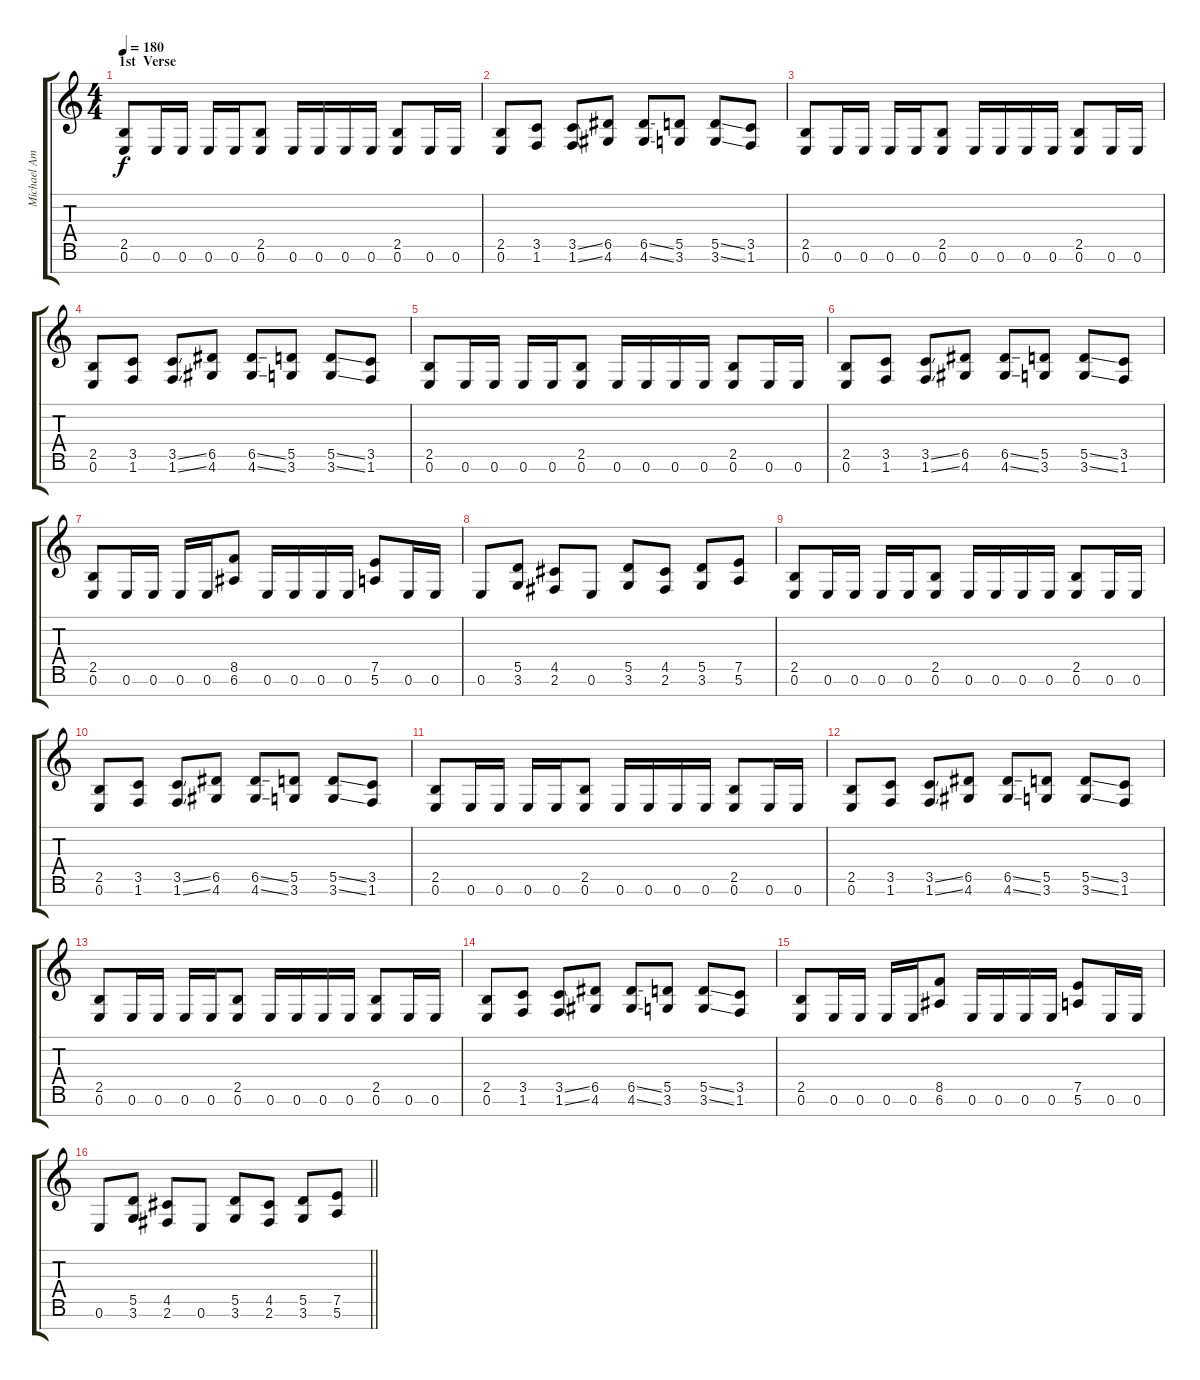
\track ("Michael Amott" "Michael Am") {instrument distortionguitar}
\staff {score tabs}
\tuning (E4 B3 G3 D3 A2 E2 B1) {hide}
\ts (4 4)
\section ("" "1st  Verse")
\tempo 180
\clef g2
\ks c
(2.5 0.6).8{dy f} 0.6.16 0.6.16 0.6.16 0.6.16 (2.5 0.6).8 0.6.16 0.6.16 0.6.16 0.6.16 (2.5 0.6).8 0.6.16 0.6.16 |
(2.5 0.6).8 (3.5 1.6).8 (3.5{ss} 1.6{ss}).8 (6.5 4.6).8 (6.5{ss} 4.6{ss}).8 (5.5 3.6).8 (5.5{ss} 3.6{ss}).8 (3.5 1.6).8 |
(2.5 0.6).8 0.6.16 0.6.16 0.6.16 0.6.16 (2.5 0.6).8 0.6.16 0.6.16 0.6.16 0.6.16 (2.5 0.6).8 0.6.16 0.6.16 |
(2.5 0.6).8 (3.5 1.6).8 (3.5{ss} 1.6{ss}).8 (6.5 4.6).8 (6.5{ss} 4.6{ss}).8 (5.5 3.6).8 (5.5{ss} 3.6{ss}).8 (3.5 1.6).8 |
(2.5 0.6).8 0.6.16 0.6.16 0.6.16 0.6.16 (2.5 0.6).8 0.6.16 0.6.16 0.6.16 0.6.16 (2.5 0.6).8 0.6.16 0.6.16 |
(2.5 0.6).8 (3.5 1.6).8 (3.5{ss} 1.6{ss}).8 (6.5 4.6).8 (6.5{ss} 4.6{ss}).8 (5.5 3.6).8 (5.5{ss} 3.6{ss}).8 (3.5 1.6).8 |
(2.5 0.6).8 0.6.16 0.6.16 0.6.16 0.6.16 (8.5 6.6).8 0.6.16 0.6.16 0.6.16 0.6.16 (7.5 5.6).8 0.6.16 0.6.16 |
0.6.8 (5.5 3.6).8 (4.5 2.6).8 0.6.8 (5.5 3.6).8 (4.5 2.6).8 (5.5 3.6).8 (7.5 5.6).8 |
(2.5 0.6).8 0.6.16 0.6.16 0.6.16 0.6.16 (2.5 0.6).8 0.6.16 0.6.16 0.6.16 0.6.16 (2.5 0.6).8 0.6.16 0.6.16 |
(2.5 0.6).8 (3.5 1.6).8 (3.5{ss} 1.6{ss}).8 (6.5 4.6).8 (6.5{ss} 4.6{ss}).8 (5.5 3.6).8 (5.5{ss} 3.6{ss}).8 (3.5 1.6).8 |
(2.5 0.6).8 0.6.16 0.6.16 0.6.16 0.6.16 (2.5 0.6).8 0.6.16 0.6.16 0.6.16 0.6.16 (2.5 0.6).8 0.6.16 0.6.16 |
(2.5 0.6).8 (3.5 1.6).8 (3.5{ss} 1.6{ss}).8 (6.5 4.6).8 (6.5{ss} 4.6{ss}).8 (5.5 3.6).8 (5.5{ss} 3.6{ss}).8 (3.5 1.6).8 |
(2.5 0.6).8 0.6.16 0.6.16 0.6.16 0.6.16 (2.5 0.6).8 0.6.16 0.6.16 0.6.16 0.6.16 (2.5 0.6).8 0.6.16 0.6.16 |
(2.5 0.6).8 (3.5 1.6).8 (3.5{ss} 1.6{ss}).8 (6.5 4.6).8 (6.5{ss} 4.6{ss}).8 (5.5 3.6).8 (5.5{ss} 3.6{ss}).8 (3.5 1.6).8 |
(2.5 0.6).8 0.6.16 0.6.16 0.6.16 0.6.16 (8.5 6.6).8 0.6.16 0.6.16 0.6.16 0.6.16 (7.5 5.6).8 0.6.16 0.6.16 |
\barLineRight lightlight
0.6.8 (5.5 3.6).8 (4.5 2.6).8 0.6.8 (5.5 3.6).8 (4.5 2.6).8 (5.5 3.6).8 (7.5 5.6).8
